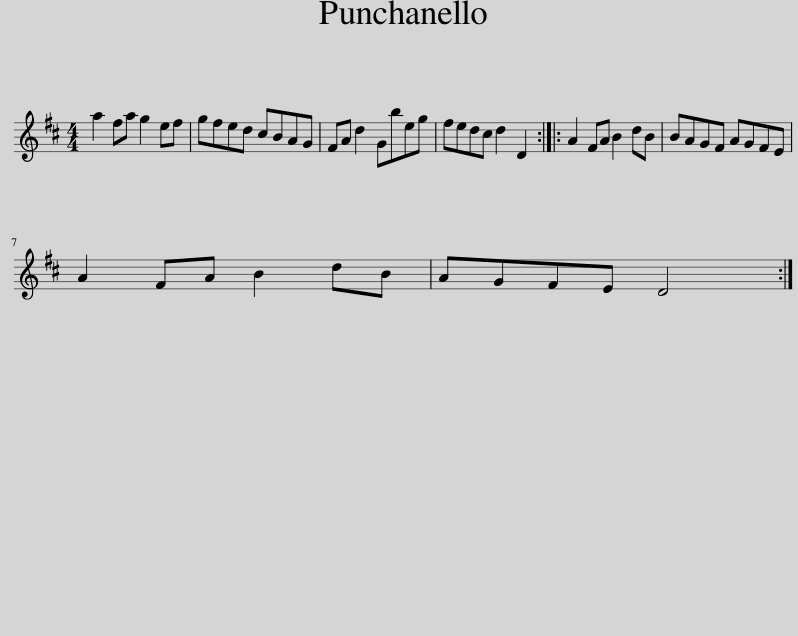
X:1
L:1/8
M:4/4
I:linebreak $
K:D
V:1 treble
V:1
 a2 fa g2 ef | gfed cBAG | FA d2 Gbeg | fedc d2 D2 :: A2 FA B2 dB | %5
 BAGF AGFE |$ A2 FA B2 dB | AGFE D4 :| %8
